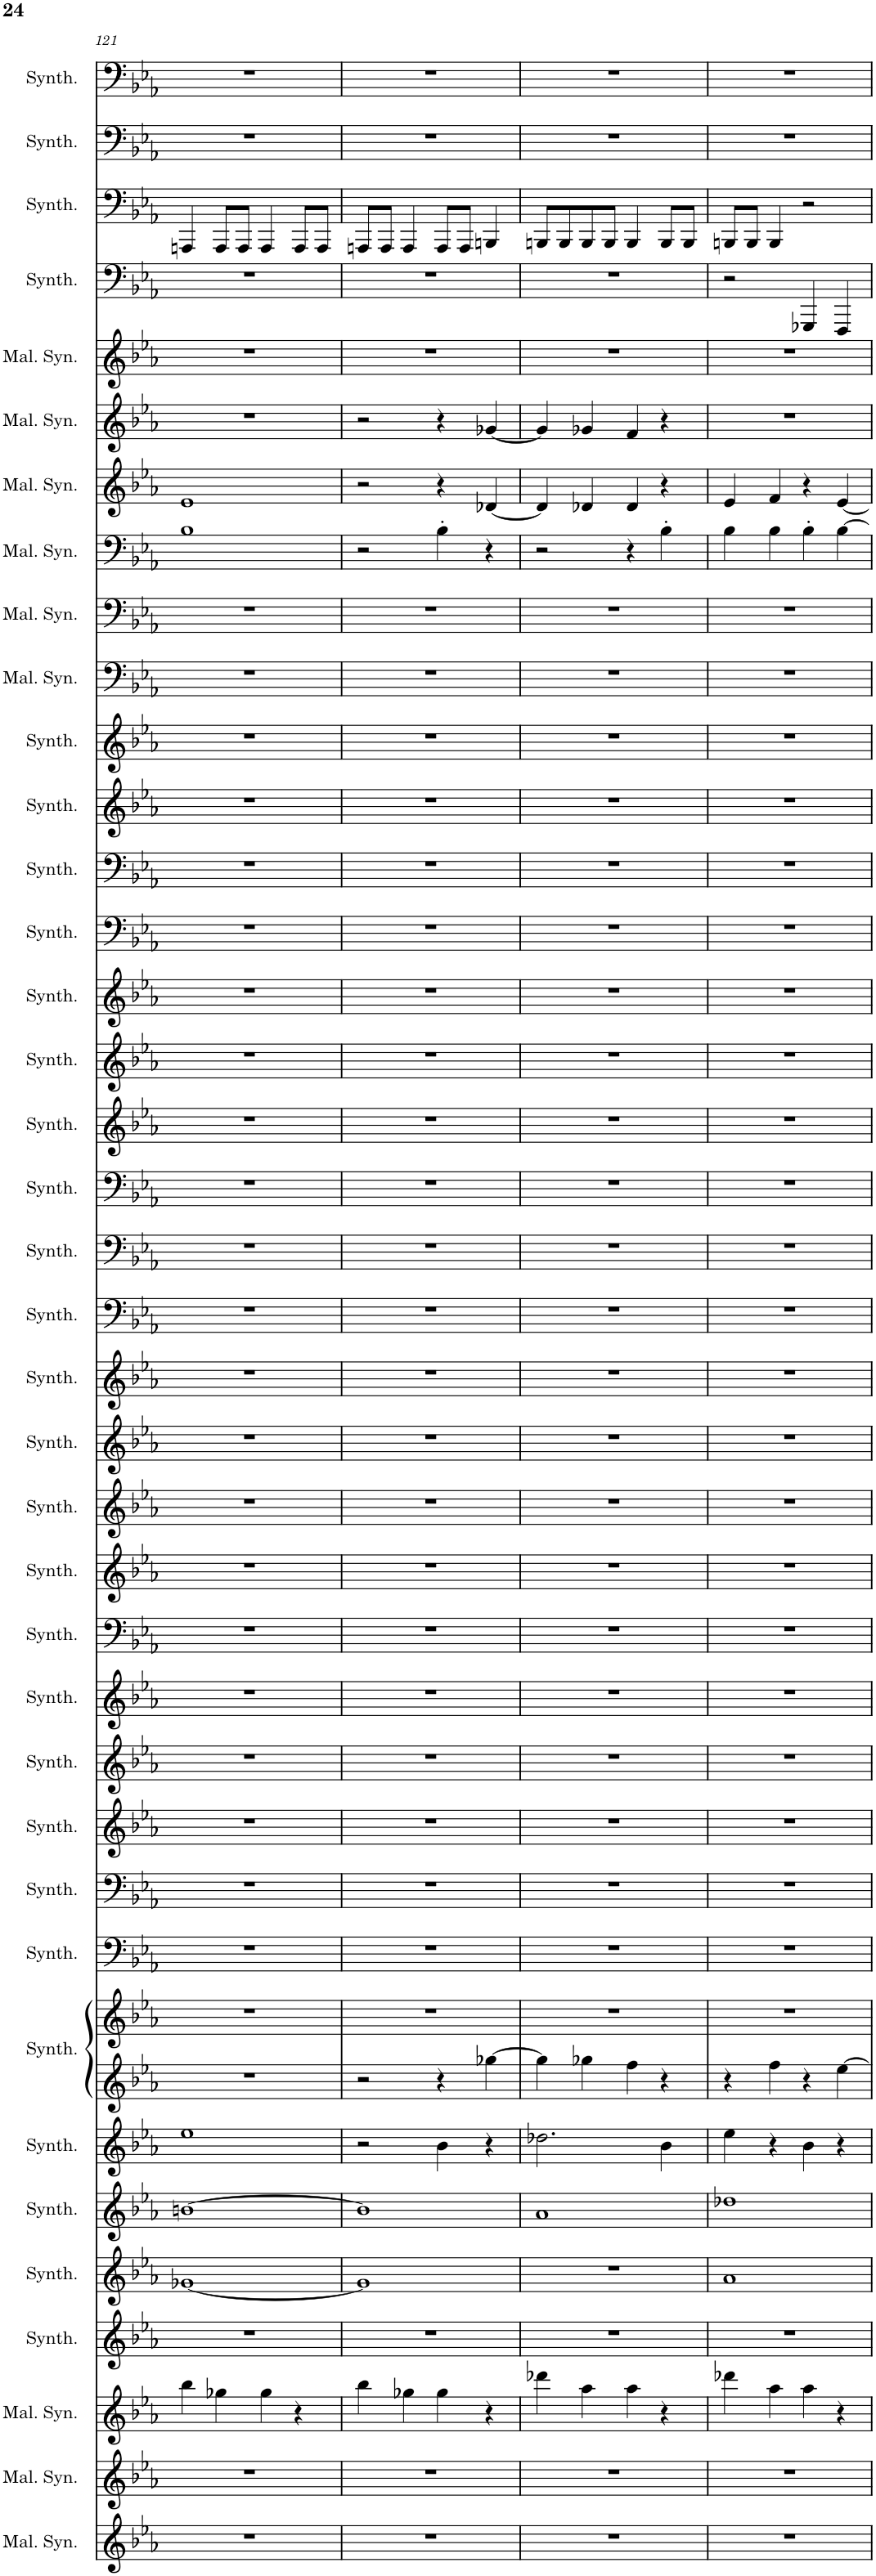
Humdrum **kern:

**kern	**kern	**kern	**kern	**kern	**kern	**kern	**kern	**kern	**kern	**kern	**kern	**kern	**kern	**kern	**kern	**kern	**kern	**kern	**kern	**kern	**kern	**kern	**kern	**kern	**kern	**kern	**kern	**kern	**kern	**kern	**kern	**kern	**kern	**kern	**kern	**kern	**kern	**kern
*part38	*part37	*part36	*part35	*part34	*part33	*part32	*part31	*part31	*part30	*part29	*part28	*part27	*part26	*part25	*part24	*part23	*part22	*part21	*part20	*part19	*part18	*part17	*part16	*part15	*part14	*part13	*part12	*part11	*part10	*part9	*part8	*part7	*part6	*part5	*part4	*part3	*part2	*part1
*staff39	*staff38	*staff37	*staff36	*staff35	*staff34	*staff33	*staff32	*staff31	*staff30	*staff29	*staff28	*staff27	*staff26	*staff25	*staff24	*staff23	*staff22	*staff21	*staff20	*staff19	*staff18	*staff17	*staff16	*staff15	*staff14	*staff13	*staff12	*staff11	*staff10	*staff9	*staff8	*staff7	*staff6	*staff5	*staff4	*staff3	*staff2	*staff1
*I"Mallet Synthesizer	*I"Mallet Synthesizer	*I"Mallet Synthesizer, Synth	*I"Saw Synthesizer	*I"Saw Synthesizer	*I"Saw Synthesizer	*I"Saw Synthesizer	*I"Saw Synthesizer, Piano	*	*I"Saw Synthesizer	*I"Saw Synthesizer	*I"Saw Synthesizer	*I"Saw Synthesizer	*I"Saw Synthesizer, Harmony 2	*I"Saw Synthesizer	*I"Saw Synthesizer	*I"Saw Synthesizer	*I"Saw Synthesizer	*I"Saw Synthesizer, Harmony 1	*I"String Synthesizer	*I"String Synthesizer	*I"String Synthesizer	*I"String Synthesizer	*I"String Synthesizer	*I"String Synthesizer, Clean GTR	*I"String Synthesizer	*I"String Synthesizer	*I"String Synthesizer	*I"String Synthesizer, Choir	*I"Mallet Synthesizer	*I"Mallet Synthesizer	*I"Mallet Synthesizer	*I"Mallet Synthesizer	*I"Mallet Synthesizer	*I"Mallet Synthesizer, Center Lead 1	*I"Bass Synthesizer	*I"Bass Synthesizer	*I"Bass Synthesizer	*I"Bass Synthesizer, Bass GTR
*I'Mal. Syn.	*I'Mal. Syn.	*I'Mal. Syn.	*I'Synth.	*I'Synth.	*I'Synth.	*I'Synth.	*I'Synth.	*	*I'Synth.	*I'Synth.	*I'Synth.	*I'Synth.	*I'Synth.	*I'Synth.	*I'Synth.	*I'Synth.	*I'Synth.	*I'Synth.	*I'Synth.	*I'Synth.	*I'Synth.	*I'Synth.	*I'Synth.	*I'Synth.	*I'Synth.	*I'Synth.	*I'Synth.	*I'Synth.	*I'Mal. Syn.	*I'Mal. Syn.	*I'Mal. Syn.	*I'Mal. Syn.	*I'Mal. Syn.	*I'Mal. Syn.	*I'Synth.	*I'Synth.	*I'Synth.	*I'Synth.
!!LO:PB:g=z
*clefG2	*clefG2	*clefG2	*clefG2	*clefG2	*clefG2	*clefG2	*clefG2	*clefG2	*clefF4	*clefF4	*clefG2	*clefG2	*clefG2	*clefF4	*clefG2	*clefG2	*clefG2	*clefG2	*clefF4	*clefF4	*clefF4	*clefG2	*clefG2	*clefG2	*clefF4	*clefF4	*clefG2	*clefG2	*clefF4	*clefF4	*clefF4	*clefG2	*clefG2	*clefG2	*clefF4	*clefF4	*clefF4	*clefF4
*k[b-e-a-]	*k[b-e-a-]	*k[b-e-a-]	*k[b-e-a-]	*k[b-e-a-]	*k[b-e-a-]	*k[b-e-a-]	*k[b-e-a-]	*k[b-e-a-]	*k[b-e-a-]	*k[b-e-a-]	*k[b-e-a-]	*k[b-e-a-]	*k[b-e-a-]	*k[b-e-a-]	*k[b-e-a-]	*k[b-e-a-]	*k[b-e-a-]	*k[b-e-a-]	*k[b-e-a-]	*k[b-e-a-]	*k[b-e-a-]	*k[b-e-a-]	*k[b-e-a-]	*k[b-e-a-]	*k[b-e-a-]	*k[b-e-a-]	*k[b-e-a-]	*k[b-e-a-]	*k[b-e-a-]	*k[b-e-a-]	*k[b-e-a-]	*k[b-e-a-]	*k[b-e-a-]	*k[b-e-a-]	*k[b-e-a-]	*k[b-e-a-]	*k[b-e-a-]	*k[b-e-a-]
*M4/4	*M4/4	*M4/4	*M4/4	*M4/4	*M4/4	*M4/4	*M4/4	*M4/4	*M4/4	*M4/4	*M4/4	*M4/4	*M4/4	*M4/4	*M4/4	*M4/4	*M4/4	*M4/4	*M4/4	*M4/4	*M4/4	*M4/4	*M4/4	*M4/4	*M4/4	*M4/4	*M4/4	*M4/4	*M4/4	*M4/4	*M4/4	*M4/4	*M4/4	*M4/4	*M4/4	*M4/4	*M4/4	*M4/4
=121	=121	=121	=121	=121	=121	=121	=121	=121	=121	=121	=121	=121	=121	=121	=121	=121	=121	=121	=121	=121	=121	=121	=121	=121	=121	=121	=121	=121	=121	=121	=121	=121	=121	=121	=121	=121	=121	=121
1r	1r	4bb-\	1r	[1g-X	[1bn	1ee-	1r	1r	1r	1r	1r	1r	1r	1r	1r	1r	1r	1r	1r	1r	1r	1r	1r	1r	1r	1r	1r	1r	1r	1r	1B-	1e-	1r	1r	1r	4AAAn/	1r	1r
.	.	4gg-X\	.	.	.	.	.	.	.	.	.	.	.	.	.	.	.	.	.	.	.	.	.	.	.	.	.	.	.	.	.	.	.	.	.	8AAA/L	.	.
.	.	.	.	.	.	.	.	.	.	.	.	.	.	.	.	.	.	.	.	.	.	.	.	.	.	.	.	.	.	.	.	.	.	.	.	8AAA/J	.	.
.	.	4gg-\	.	.	.	.	.	.	.	.	.	.	.	.	.	.	.	.	.	.	.	.	.	.	.	.	.	.	.	.	.	.	.	.	.	4AAA/	.	.
.	.	4r	.	.	.	.	.	.	.	.	.	.	.	.	.	.	.	.	.	.	.	.	.	.	.	.	.	.	.	.	.	.	.	.	.	8AAA/L	.	.
.	.	.	.	.	.	.	.	.	.	.	.	.	.	.	.	.	.	.	.	.	.	.	.	.	.	.	.	.	.	.	.	.	.	.	.	8AAA/J	.	.
=122	=122	=122	=122	=122	=122	=122	=122	=122	=122	=122	=122	=122	=122	=122	=122	=122	=122	=122	=122	=122	=122	=122	=122	=122	=122	=122	=122	=122	=122	=122	=122	=122	=122	=122	=122	=122	=122	=122
1r	1r	4bb-\	1r	1g-]	1b]	2r	2r	1r	1r	1r	1r	1r	1r	1r	1r	1r	1r	1r	1r	1r	1r	1r	1r	1r	1r	1r	1r	1r	1r	1r	2r	2r	2r	1r	1r	8AAAn/L	1r	1r
.	.	.	.	.	.	.	.	.	.	.	.	.	.	.	.	.	.	.	.	.	.	.	.	.	.	.	.	.	.	.	.	.	.	.	.	8AAA/J	.	.
.	.	4gg-X\	.	.	.	.	.	.	.	.	.	.	.	.	.	.	.	.	.	.	.	.	.	.	.	.	.	.	.	.	.	.	.	.	.	4AAA/	.	.
.	.	4gg-\	.	.	.	4b-\	4r	.	.	.	.	.	.	.	.	.	.	.	.	.	.	.	.	.	.	.	.	.	.	.	4B-'\	4r	4r	.	.	8AAA/L	.	.
.	.	.	.	.	.	.	.	.	.	.	.	.	.	.	.	.	.	.	.	.	.	.	.	.	.	.	.	.	.	.	.	.	.	.	.	8AAA/J	.	.
.	.	4r	.	.	.	4r	[4gg-X\	.	.	.	.	.	.	.	.	.	.	.	.	.	.	.	.	.	.	.	.	.	.	.	4r	[4d-X/	[4g-X/	.	.	4BBBn/	.	.
=123	=123	=123	=123	=123	=123	=123	=123	=123	=123	=123	=123	=123	=123	=123	=123	=123	=123	=123	=123	=123	=123	=123	=123	=123	=123	=123	=123	=123	=123	=123	=123	=123	=123	=123	=123	=123	=123	=123
1r	1r	4ddd-X\	1r	1r	1a-	2.dd-X\	4gg-\]	1r	1r	1r	1r	1r	1r	1r	1r	1r	1r	1r	1r	1r	1r	1r	1r	1r	1r	1r	1r	1r	1r	1r	2r	4d-/]	4g-/]	1r	1r	8BBBn/L	1r	1r
.	.	.	.	.	.	.	.	.	.	.	.	.	.	.	.	.	.	.	.	.	.	.	.	.	.	.	.	.	.	.	.	.	.	.	.	8BBB/	.	.
.	.	4aa-\	.	.	.	.	4gg-X\	.	.	.	.	.	.	.	.	.	.	.	.	.	.	.	.	.	.	.	.	.	.	.	.	4d-X/	4g-X/	.	.	8BBB/	.	.
.	.	.	.	.	.	.	.	.	.	.	.	.	.	.	.	.	.	.	.	.	.	.	.	.	.	.	.	.	.	.	.	.	.	.	.	8BBB/J	.	.
.	.	4aa-\	.	.	.	.	4ff\	.	.	.	.	.	.	.	.	.	.	.	.	.	.	.	.	.	.	.	.	.	.	.	4r	4d-/	4f/	.	.	4BBB/	.	.
.	.	4r	.	.	.	4b-\	4r	.	.	.	.	.	.	.	.	.	.	.	.	.	.	.	.	.	.	.	.	.	.	.	4B-'\	4r	4r	.	.	8BBB/L	.	.
.	.	.	.	.	.	.	.	.	.	.	.	.	.	.	.	.	.	.	.	.	.	.	.	.	.	.	.	.	.	.	.	.	.	.	.	8BBB/J	.	.
=124	=124	=124	=124	=124	=124	=124	=124	=124	=124	=124	=124	=124	=124	=124	=124	=124	=124	=124	=124	=124	=124	=124	=124	=124	=124	=124	=124	=124	=124	=124	=124	=124	=124	=124	=124	=124	=124	=124
1r	1r	4ddd-X\	1r	1a-	1dd-X	4ee-\	4r	1r	1r	1r	1r	1r	1r	1r	1r	1r	1r	1r	1r	1r	1r	1r	1r	1r	1r	1r	1r	1r	1r	1r	4B-\	4e-/	1r	1r	2r	8BBBn/L	1r	1r
.	.	.	.	.	.	.	.	.	.	.	.	.	.	.	.	.	.	.	.	.	.	.	.	.	.	.	.	.	.	.	.	.	.	.	.	8BBB/J	.	.
.	.	4aa-\	.	.	.	4r	4ff\	.	.	.	.	.	.	.	.	.	.	.	.	.	.	.	.	.	.	.	.	.	.	.	4B-\	4f/	.	.	.	4BBB/	.	.
.	.	4aa-\	.	.	.	4b-\	4r	.	.	.	.	.	.	.	.	.	.	.	.	.	.	.	.	.	.	.	.	.	.	.	4B-'\	4r	.	.	4GGG-X/	2r	.	.
.	.	4r	.	.	.	4r	[4ee-\	.	.	.	.	.	.	.	.	.	.	.	.	.	.	.	.	.	.	.	.	.	.	.	[4B-\	[4e-/	.	.	4FFF/	.	.	.
=	=	=	=	=	=	=	=	=	=	=	=	=	=	=	=	=	=	=	=	=	=	=	=	=	=	=	=	=	=	=	=	=	=	=	=	=	=	=
*-	*-	*-	*-	*-	*-	*-	*-	*-	*-	*-	*-	*-	*-	*-	*-	*-	*-	*-	*-	*-	*-	*-	*-	*-	*-	*-	*-	*-	*-	*-	*-	*-	*-	*-	*-	*-	*-	*-
